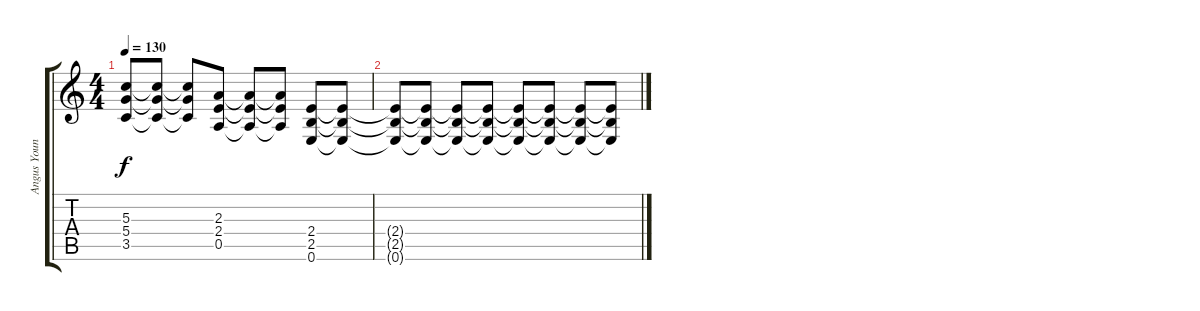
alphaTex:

\track ("Angus Young" "Angus Youn") {instrument overdrivenguitar}
\staff {score tabs}
\tuning (E4 B3 G3 D3 A2 E2) {hide}
\ts (4 4)
\tempo 130
\clef g2
\ks c
(5.3 5.4 3.5).8{dy f} (5.3{t} 5.4{t} 3.5{t}).8 (5.3{t} 5.4{t} 3.5{t}).8 (2.3 2.4 0.5).8 (2.3{t} 2.4{t} 0.5{t}).8 (2.3{t} 2.4{t} 0.5{t}).8 (2.4 2.5 0.6).8 (2.4{t} 2.5{t} 0.6{t}).8 |
(2.4{t} 2.5{t} 0.6{t}).8 (2.4{t} 2.5{t} 0.6{t}).8 (2.4{t} 2.5{t} 0.6{t}).8 (2.4{t} 2.5{t} 0.6{t}).8 (2.4{t} 2.5{t} 0.6{t}).8 (2.4{t} 2.5{t} 0.6{t}).8 (2.4{t} 2.5{t} 0.6{t}).8 (2.4{t} 2.5{t} 0.6{t}).8
